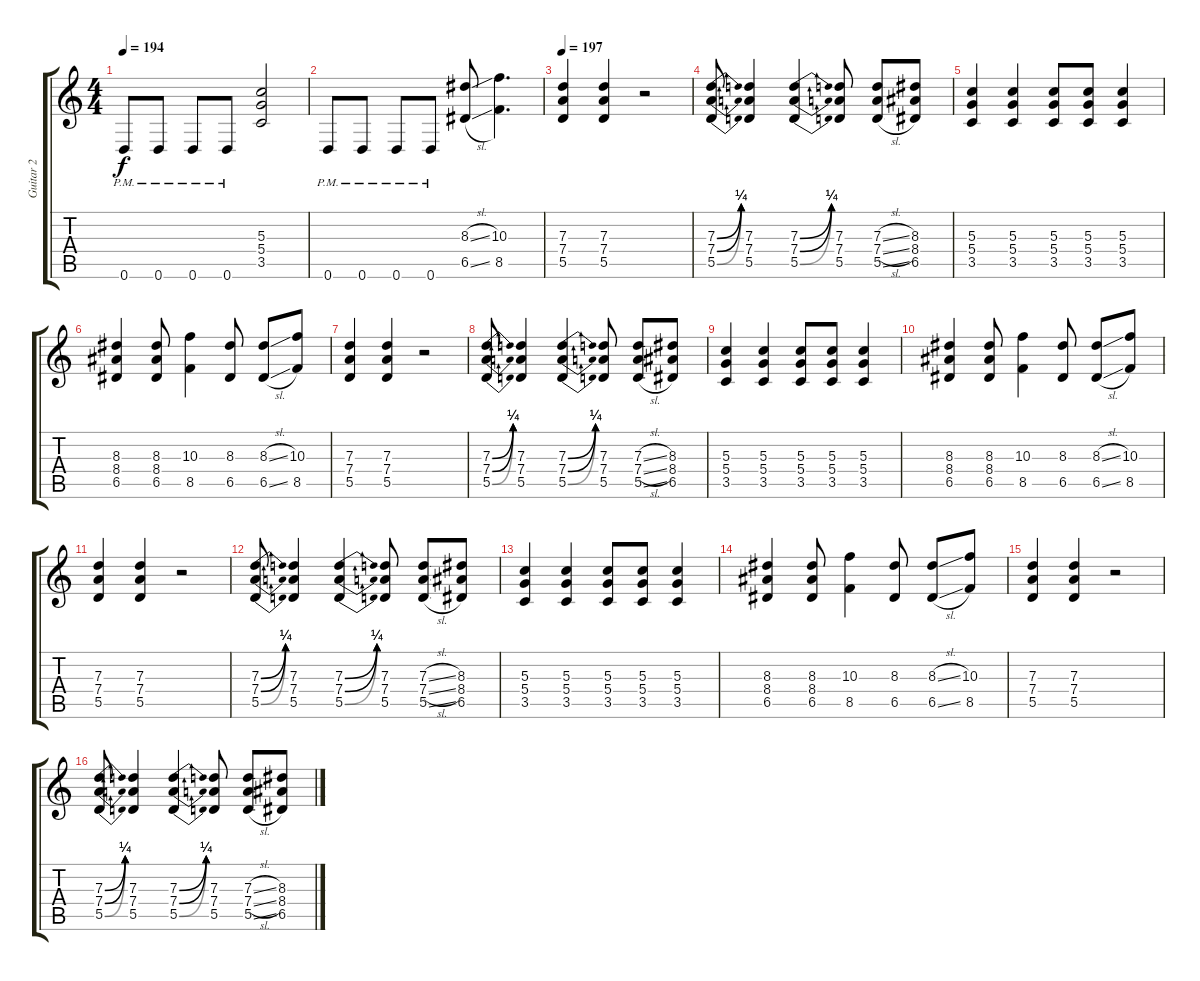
\track ("Guitar 2" "Guitar 2") {instrument distortionguitar}
\staff {score tabs}
\tuning (E4 B3 G3 D3 A2 D2) {hide}
\ts (4 4)
\tempo 194
\clef g2
\ks c
0.6{pm}.8{dy f} 0.6{pm}.8 0.6{pm}.8 0.6{pm}.8 (5.3 5.4 3.5).2 |
0.6{pm}.8 0.6{pm}.8 0.6{pm}.8 0.6{pm}.8 (8.3{sl} 6.5{sl}).8 (10.3 8.5).4{d} |
\tempo 197
(7.3 7.4 5.5).4 (7.3 7.4 5.5).4 r.2 |
(7.3{be (bend 0 0 60 1)} 7.4{be (bend 0 0 60 1)} 5.5{be (bend 0 0 60 1)}).8 (7.3 7.4 5.5).4 (7.3{be (bend 0 0 60 1)} 7.4{be (bend 0 0 60 1)} 5.5{be (bend 0 0 60 1)}).4 (7.3 7.4 5.5).8 (7.3{sl} 7.4{sl} 5.5{sl}).8 (8.3 8.4 6.5).8 |
(5.3 5.4 3.5).4 (5.3 5.4 3.5).4 (5.3 5.4 3.5).8 (5.3 5.4 3.5).8 (5.3 5.4 3.5).4 |
(8.3 8.4 6.5).4 (8.3 8.4 6.5).8 (10.3 8.5).4 (8.3 6.5).8 (8.3{sl} 6.5{sl}).8 (10.3 8.5).8 |
(7.3 7.4 5.5).4 (7.3 7.4 5.5).4 r.2 |
(7.3{be (bend 0 0 60 1)} 7.4{be (bend 0 0 60 1)} 5.5{be (bend 0 0 60 1)}).8 (7.3 7.4 5.5).4 (7.3{be (bend 0 0 60 1)} 7.4{be (bend 0 0 60 1)} 5.5{be (bend 0 0 60 1)}).4 (7.3 7.4 5.5).8 (7.3{sl} 7.4{sl} 5.5{sl}).8 (8.3 8.4 6.5).8 |
(5.3 5.4 3.5).4 (5.3 5.4 3.5).4 (5.3 5.4 3.5).8 (5.3 5.4 3.5).8 (5.3 5.4 3.5).4 |
(8.3 8.4 6.5).4 (8.3 8.4 6.5).8 (10.3 8.5).4 (8.3 6.5).8 (8.3{sl} 6.5{sl}).8 (10.3 8.5).8 |
(7.3 7.4 5.5).4 (7.3 7.4 5.5).4 r.2 |
(7.3{be (bend 0 0 60 1)} 7.4{be (bend 0 0 60 1)} 5.5{be (bend 0 0 60 1)}).8 (7.3 7.4 5.5).4 (7.3{be (bend 0 0 60 1)} 7.4{be (bend 0 0 60 1)} 5.5{be (bend 0 0 60 1)}).4 (7.3 7.4 5.5).8 (7.3{sl} 7.4{sl} 5.5{sl}).8 (8.3 8.4 6.5).8 |
(5.3 5.4 3.5).4 (5.3 5.4 3.5).4 (5.3 5.4 3.5).8 (5.3 5.4 3.5).8 (5.3 5.4 3.5).4 |
(8.3 8.4 6.5).4 (8.3 8.4 6.5).8 (10.3 8.5).4 (8.3 6.5).8 (8.3{sl} 6.5{sl}).8 (10.3 8.5).8 |
(7.3 7.4 5.5).4 (7.3 7.4 5.5).4 r.2 |
(7.3{be (bend 0 0 60 1)} 7.4{be (bend 0 0 60 1)} 5.5{be (bend 0 0 60 1)}).8 (7.3 7.4 5.5).4 (7.3{be (bend 0 0 60 1)} 7.4{be (bend 0 0 60 1)} 5.5{be (bend 0 0 60 1)}).4 (7.3 7.4 5.5).8 (7.3{sl} 7.4{sl} 5.5{sl}).8 (8.3 8.4 6.5).8
